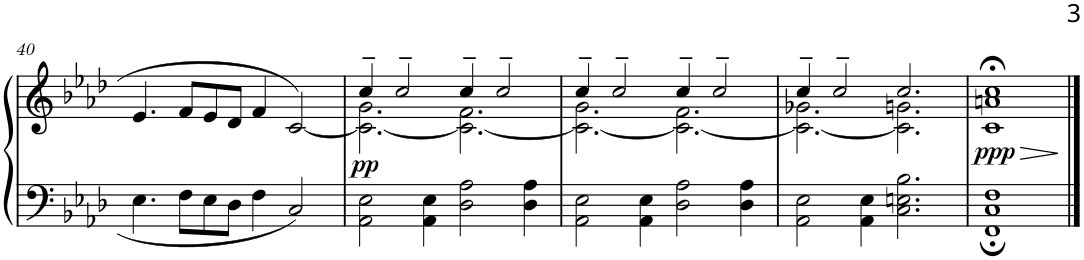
**kern	**kern	**dynam
*part1	*part1	*part1
*staff2	*staff1	*staff1/2
*I"Piano	*	*
*I'Piano	*	*
!!LO:PB:g=z
*clefF4	*clefG2	*
*k[b-e-a-d-]	*k[b-e-a-d-]	*
*M6/4	*M6/4	*
=40	=40	=40
4.E-\	4.e-/	.
8F\L	8f/L	.
8E-\	8e-/	.
8D-\J	8d-/J	.
4F\	4f/	.
2C/	[2c/	.
=41	=41	=41
*	*^	*
!	!	!	!LO:DY:b
2AA-\ 2E-\	4cc~/	2.c\_ 2.g\	pp
.	2cc~/	.	.
4AA-\ 4E-\	.	.	.
2D-\ 2A-\	4cc~/	2.c\_ 2.f\	.
.	2cc~/	.	.
4D-\ 4A-\	.	.	.
=42	=42	=42	=42
2AA-\ 2E-\	4cc~/	2.c\_ 2.g\	.
.	2cc~/	.	.
4AA-\ 4E-\	.	.	.
2D-\ 2A-\	4cc~/	2.c\_ 2.f\	.
.	2cc~/	.	.
4D-\ 4A-\	.	.	.
=43	=43	=43	=43
2AA-\ 2E-\	4cc~/	2.c\_ 2.g-X\	.
.	2cc~/	.	.
4AA-\ 4E-\	.	.	.
2.C\ 2.En\ 2.B-\	2.cc/	2.c\] 2.gn\	.
=44	=44	=44	=44
!	!	!	!LO:HP:b
!	!	!	!LO:DY:n=1:b
*	*v	*v	*
1FF; 1C; 1F;	1c;< 1an;< 1cc;<	> ppp
.	.	]
==	==	==
*-	*-	*-
